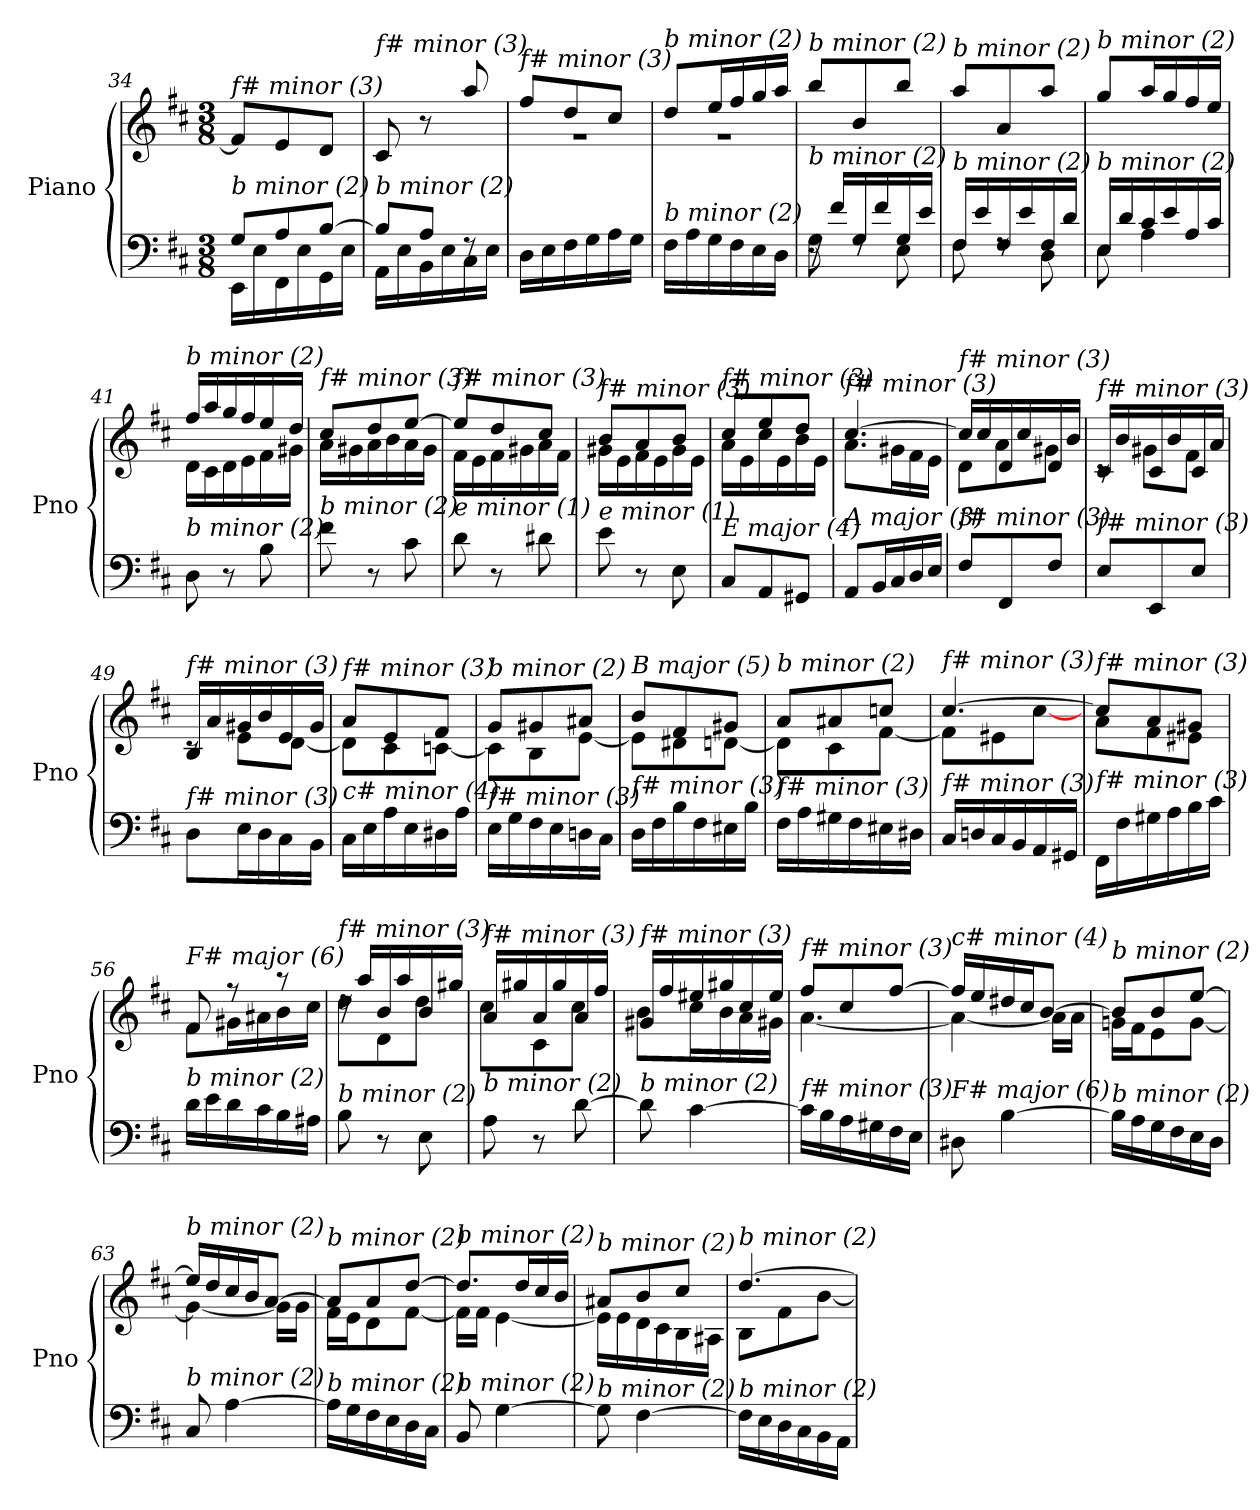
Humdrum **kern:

**kern	**kern
*part1	*part1
*staff2	*staff1
*I"Piano	*
*I'Pno	*
*clefF4	*clefG2
*k[f#c#]	*k[f#c#]
*M3/8	*M3/8
=34	=34
*^	*
!	!	!LO:TX:i:t=f# minor (3)
!LO:TX:i:t=b minor (2)	!	!
8G/L	16EE\LL	8f#/L]
.	16E\	.
8A/	16FF#\	8e/
.	16E\	.
[8B/J	16GG\	8d/J
.	16E\JJ	.
=35	=35	=35
!	!	!LO:TX:i:t=f# minor (3)
!LO:TX:i:t=b minor (2)	!	!
8B/L]	16AA\LL	8c#/
.	16E\	.
8A/J	16BB\	8r
.	16E\	.
8rF	16C#\	8aa/
.	16E\JJ	.
!!LO:LB:g=z
=36	=36	=36
*	*	*^
!	!	!LO:TX:i:t=f# minor (3)	!
!LO:TX:i:t=b minor (2)	!	!	!
*v	*v	*	*
16D\LL	8ff#/L	4.r
16E\	.	.
16F#\	8dd/	.
16G\	.	.
16A\	8cc#/J	.
16G\JJ	.	.
=37	=37	=37
!	!LO:TX:i:t=b minor (2)	!
!LO:TX:i:t=b minor (2)	!	!
16F#\LL	8dd/L	4.r
16A\	.	.
16G\	16ee/L	.
16F#\	16ff#/	.
16E\	16gg/	.
16D\JJ	16aa/JJ	.
*	*v	*v
=38	=38
*^	*
!	!	!LO:TX:i:t=b minor (2)
!LO:TX:i:t=b minor (2)	!	!
16rF	8G\	8bb/L
16f#/LL	.	.
16G/	8rF	8b/
16f#/	.	.
16G/	8E\	8bb/J
16e/JJ	.	.
=39	=39	=39
!	!	!LO:TX:i:t=b minor (2)
!LO:TX:i:t=b minor (2)	!	!
16F#/LL	8F#\	8aa/L
16e/	.	.
16F#/	8rF	8a/
16e/	.	.
16F#/	8D\	8aa/J
16d/JJ	.	.
=40	=40	=40
!	!	!LO:TX:i:t=b minor (2)
!LO:TX:i:t=b minor (2)	!	!
16E/LL	8E\	8gg/L
16d/	.	.
16c#/	4A\	16aa/L
16e/	.	16gg/
16A/	.	16ff#/
16c#/JJ	.	16ee/JJ
*v	*v	*
=41	=41
*	*^
!	!LO:TX:i:t=b minor (2)	!
!LO:TX:i:t=b minor (2)	!	!
8D\	16ff#/LL	16d\LL
.	16aa/	16c#\
8r	16gg/	16d\
.	16ff#/	16e\
8B\	16ee/	16f#\
.	16dd/JJ	16g#X\JJ
!!LO:LB:g=z	!!
=42	=42	=42
!	!LO:TX:i:t=f# minor (3)	!
!LO:TX:i:t=b minor (2)	!	!
8f#\	8cc#/L	16a\LL
.	.	16g#X\
8r	8dd/	16a\
.	.	16b\
8c#\	[8ee/J	16a\
.	.	16g#\JJ
=43	=43	=43
!	!LO:TX:i:t=f# minor (3)	!
!LO:TX:i:t=e minor (1)	!	!
8d\	8ee/L]	16f#\LL
.	.	16e\
8r	8dd/	16f#\
.	.	16g#X\
8d#X\	8cc#/J	16a\
.	.	16f#\JJ
=44	=44	=44
!	!LO:TX:i:t=f# minor (3)	!
!LO:TX:i:t=e minor (1)	!	!
8e\	8b/L	16g#X\LL
.	.	16e\
8r	8a/	16f#\
.	.	16e\
8E\	8b/J	16g#\
.	.	16e\JJ
=45	=45	=45
!	!LO:TX:i:t=f# minor (3)	!
!LO:TX:i:t=E major (4)	!	!
8C#/L	8cc#/L	16a\LL
.	.	16e\
8AA/	8ee/	16cc#\
.	.	16e\
8GG#X/J	8dd/J	16b\
.	.	16e\JJ
=46	=46	=46
!	!LO:TX:i:t=f# minor (3)	!
!LO:TX:i:t=A major (3)	!	!
8AA/L	[4.cc#/	8.a\L
16BB/L	.	.
16C#/	.	16g#X\L
16D/	.	16f#\
16E/JJ	.	16e\JJ
=47	=47	=47
!	!LO:TX:i:t=f# minor (3)	!
!LO:TX:i:t=f# minor (3)	!	!
8F#/L	16cc#/LL]	8d\L
.	16cc#/	.
8FF#/	16d/	8a\
.	16cc#/	.
8F#/J	16d/	8g#X\J
.	16b/JJ	.
!!LO:LB:g=z	!!
=48	=48	=48
!	!LO:TX:i:t=f# minor (3)	!
!LO:TX:i:t=f# minor (3)	!	!
8E/L	16c#/LL	8rc
.	16b/	.
8EE/	16c#/	8g#X\L
.	16b/	.
8E/J	16c#/	8f#\J
.	16a/JJ	.
=49	=49	=49
!	!LO:TX:i:t=f# minor (3)	!
!LO:TX:i:t=f# minor (3)	!	!
8D\L	16B/LL	8rc
.	16a/	.
16E\L	16g#X/	8e\L
16D\	16b/	.
16C#\	16e/	[8d\J
16BB\JJ	16g#/JJ	.
=50	=50	=50
!	!LO:TX:i:t=f# minor (3)	!
!LO:TX:i:t=c# minor (4)	!	!
16C#\LL	8a/L	8d\L]
16E\	.	.
16A\	8e/	8c#\
16E\	.	.
16D#X\	8f#/J	[8cn\J
16A\JJ	.	.
=51	=51	=51
!	!LO:TX:i:t=b minor (2)	!
!LO:TX:i:t=f# minor (3)	!	!
16E\LL	8g/L	8c\L]
16G\	.	.
16F#\	8g#X/	8B\
16E\	.	.
16Dn\	8a#X/J	[8e\J
16C#\JJ	.	.
=52	=52	=52
!	!LO:TX:i:t=B major (5)	!
!LO:TX:i:t=f# minor (3)	!	!
16D\LL	8b/L	8e\L]
16F#\	.	.
16B\	8f#/	8d#X\
16F#\	.	.
16E#X\	8g#X/J	[8dn\J
16B\JJ	.	.
!!LO:LB:g=z	!!
=53	=53	=53
!	!LO:TX:i:t=b minor (2)	!
!LO:TX:i:t=f# minor (3)	!	!
16F#\LL	8a/L	8d\L]
16A\	.	.
16G#X\	8a#X/	8c#\
16F#\	.	.
16E#X\	8ccni/J	[8f#\J
16D#X\JJ	.	.
=54	=54	=54
!	!LO:TX:i:t=f# minor (3)	!
!LO:TX:i:t=f# minor (3)	!	!
16C#/LL	[4.cc#/	8f#\L]
16Dn/	.	.
16C#/	.	8e#X\
16BB/	.	.
16AA/	.	[8cc#\J
16GG#X/JJ	.	.
=55	=55	=55
!	!LO:TX:i:t=f# minor (3)	!
!LO:TX:i:t=f# minor (3)	!	!
16FF#\LL	8cc#/L]	8a\L
16F#\	.	.
16G#X\	8a/	8f#\
16A\	.	.
16B\	8g#X/J	8e#X\J
16c#\JJ	.	.
=56	=56	=56
!	!LO:TX:i:t=F# major (6)	!
!LO:TX:i:t=b minor (2)	!	!
16d\LL	8f#/	8f#\L
16e\	.	.
16d\	8r	16g#X\L
16c#\	.	16a#X\
16B\	8r	16b\
16A#X\JJ	.	16cc#\JJ
=57	=57	=57
!	!LO:TX:i:t=f# minor (3)	!
!LO:TX:i:t=b minor (2)	!	!
8B\	16rdd	8dd\L
.	16aa/LL	.
8r	16b/	8d\
.	16aa/	.
8E\	16b/	8dd\J
.	16gg#X/JJ	.
=58	=58	=58
!	!LO:TX:i:t=f# minor (3)	!
!LO:TX:i:t=b minor (2)	!	!
8A\	16a/LL	8cc#\L
.	16gg#X/	.
8r	16a/	8c#\
.	16gg#/	.
[8d\	16a/	8cc#\J
.	16ff#/JJ	.
!!LO:LB:g=z	!!
=59	=59	=59
!	!LO:TX:i:t=f# minor (3)	!
!LO:TX:i:t=b minor (2)	!	!
8d\]	16g#X/LL	8b\L
.	16ff#/	.
[4c#\	16ee#X/	16cc#\L
.	16gg#X/	16b\
.	16cc#/	16a\
.	16ee#/JJ	16g#X\JJ
=60	=60	=60
!	!LO:TX:i:t=f# minor (3)	!
!LO:TX:i:t=f# minor (3)	!	!
16c#\LL]	8ff#/L	[4.a\
16B\	.	.
16A\	8cc#/	.
16G#X\	.	.
16F#\	[8ff#/J	.
16E\JJ	.	.
=61	=61	=61
!	!LO:TX:i:t=c# minor (4)	!
!LO:TX:i:t=F# major (6)	!	!
8D#X\	16ff#/LL]	4a\_
.	16ee/	.
[4B\	16dd#X/	.
.	16cc#/J	.
.	[8b/J	16a\LL]
.	.	16a\JJ
=62	=62	=62
!	!LO:TX:i:t=b minor (2)	!
!LO:TX:i:t=b minor (2)	!	!
16B\LL]	8b/L]	16gn\LL
16A\	.	16f#\J
16G\	8b/	8e\
16F#\	.	.
16E\	[8ee/J	[8g\J
16D\JJ	.	.
=63	=63	=63
!	!LO:TX:i:t=b minor (2)	!
!LO:TX:i:t=b minor (2)	!	!
8C#/	16ee/LL]	4g\_
.	16dd/	.
[4A\	16cc#/	.
.	16b/J	.
.	[8a/J	16g\LL]
.	.	16g\JJ
=64	=64	=64
!	!LO:TX:i:t=b minor (2)	!
!LO:TX:i:t=b minor (2)	!	!
16A\LL]	8a/L]	16f#\LL
16G\	.	16e\J
16F#\	8a/	8d\
16E\	.	.
16D\	[8dd/J	[8f#\J
16C#\JJ	.	.
!!LO:PB:g=z	!!
=65	=65	=65
!	!LO:TX:i:t=b minor (2)	!
!LO:TX:i:t=b minor (2)	!	!
8BB/	8.dd/L]	16f#\LL]
.	.	16f#\JJ
[4G\	.	[4e\
.	16dd/L	.
.	16cc#/	.
.	16b/JJ	.
=66	=66	=66
!	!LO:TX:i:t=b minor (2)	!
!LO:TX:i:t=b minor (2)	!	!
8G\]	8a#X/L	16e\LL]
.	.	16e\
[4F#\	8b/	16d\
.	.	16c#\
.	8cc#/J	16B\
.	.	16A#X\JJ
=67	=67	=67
!	!LO:TX:i:t=b minor (2)	!
!LO:TX:i:t=b minor (2)	!	!
16F#\LL]	[4.dd/	8B\L
16E\	.	.
16D\	.	8f#\
16C#\	.	.
16BB\	.	[8b\J
16AA\JJ	.	.
*	*v	*v
=	=
*-	*-
